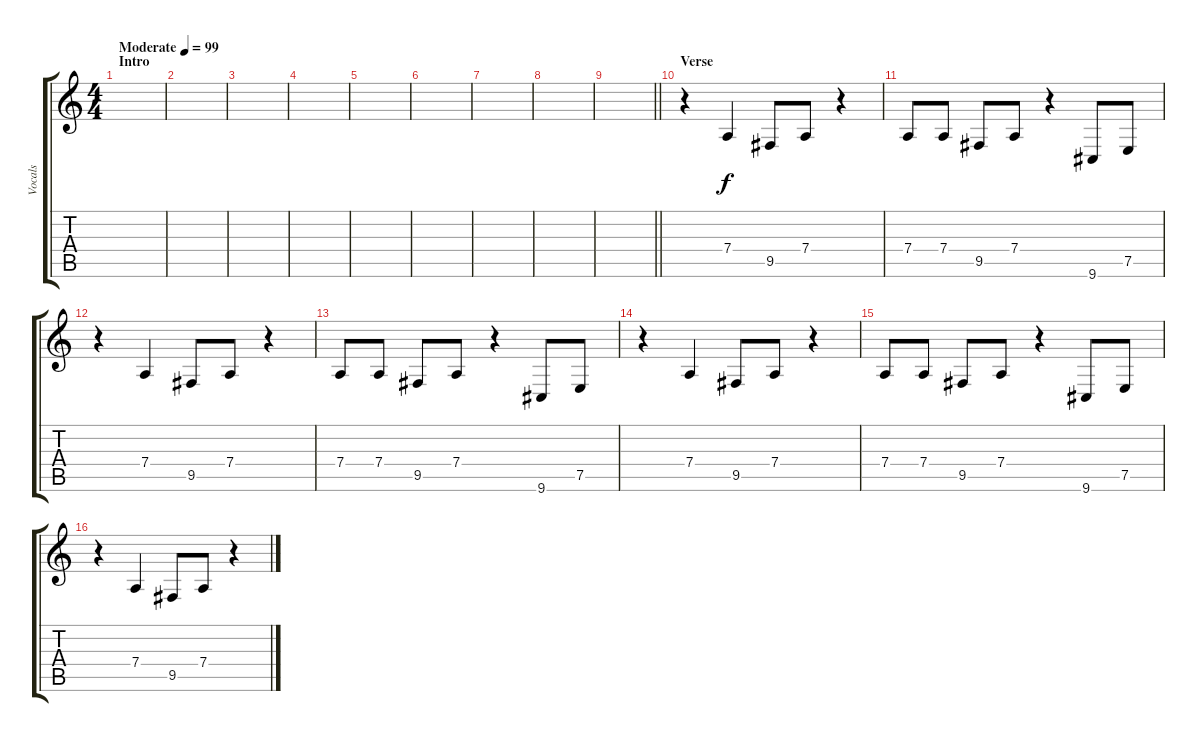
\track ("Vocals" "Vocals") {instrument trombone}
\staff {score tabs}
\tuning (E4 B3 G3 D3 A2 E2) {hide}
\ts (4 4)
\section ("" "Intro")
\tempo (99 "Moderate")
\clef g2
\ks c
|
|
|
|
|
|
|
|
\barLineRight lightlight
|
\section ("" "Verse")
r.4 7.4.4 9.5.8 7.4.8 r.4 |
7.4.8 7.4.8 9.5.8 7.4.8 r.4 9.6.8 7.5.8 |
r.4 7.4.4 9.5.8 7.4.8 r.4 |
7.4.8 7.4.8 9.5.8 7.4.8 r.4 9.6.8 7.5.8 |
r.4 7.4.4 9.5.8 7.4.8 r.4 |
7.4.8 7.4.8 9.5.8 7.4.8 r.4 9.6.8 7.5.8 |
r.4 7.4.4 9.5.8 7.4.8 r.4
